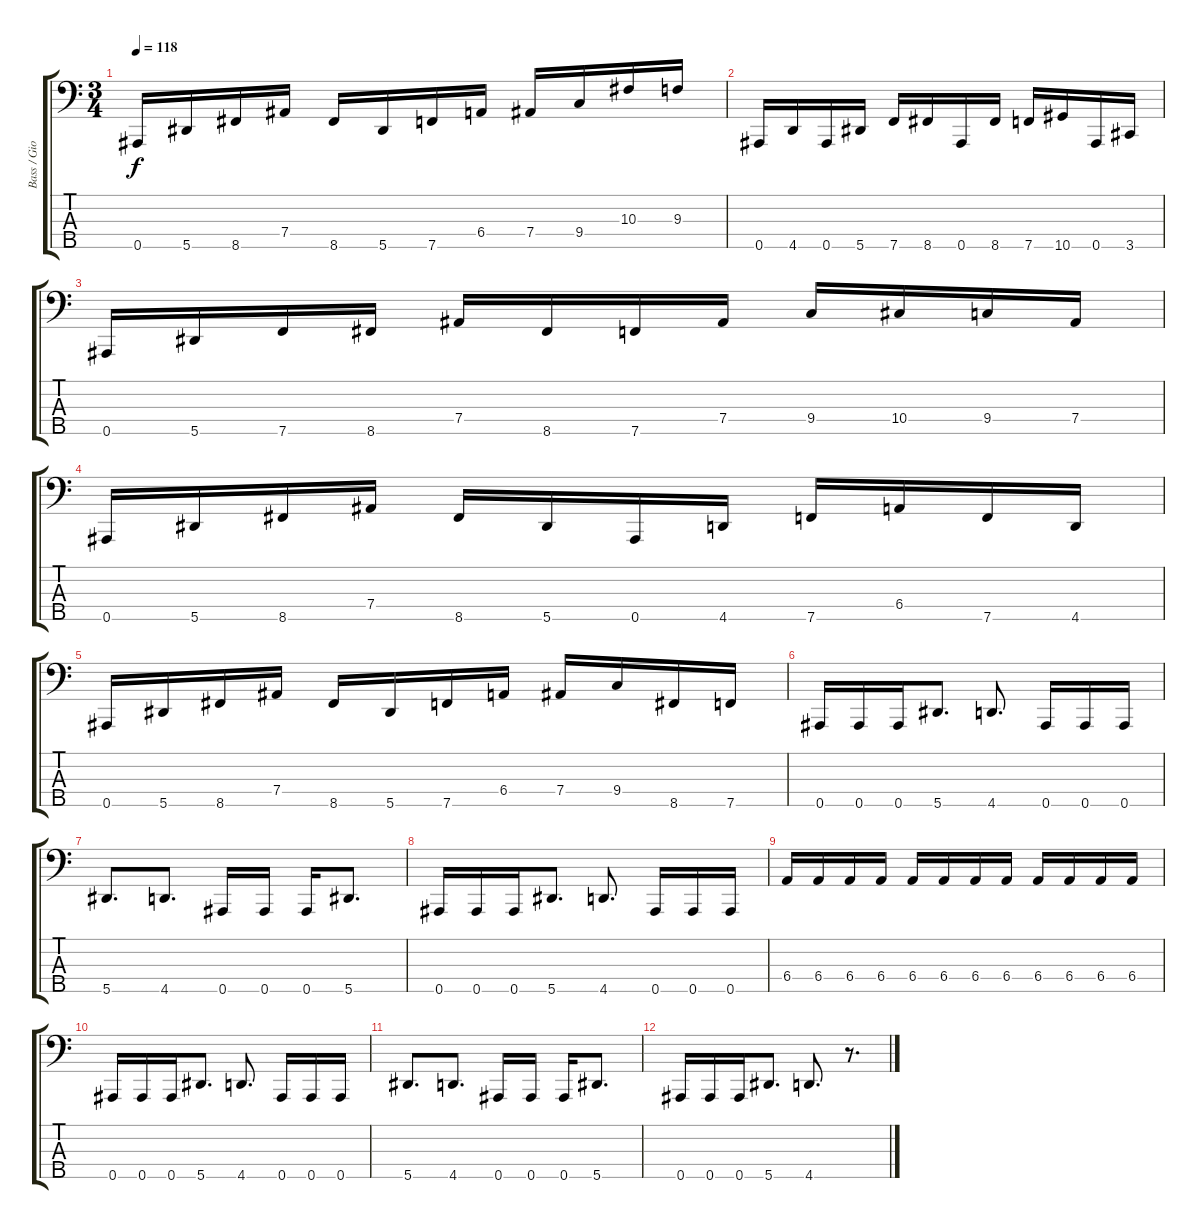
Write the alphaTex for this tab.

\track ("Bass / Gio" "Bass / Gio") {instrument electricbasspick}
\staff {score tabs}
\tuning (Gb2 Db2 Ab1 Eb1 Bb0) {hide}
\ts (3 4)
\tempo 118
\clef f4
\ks c
0.5.16{dy f} 5.5.16 8.5.16 7.4.16 8.5.16 5.5.16 7.5.16 6.4.16 7.4.16 9.4.16 10.3.16 9.3.16 |
0.5.16 4.5.16 0.5.16 5.5.16 7.5.16 8.5.16 0.5.16 8.5.16 7.5.16 10.5.16 0.5.16 3.5.16 |
0.5.16 5.5.16 7.5.16 8.5.16 7.4.16 8.5.16 7.5.16 7.4.16 9.4.16 10.4.16 9.4.16 7.4.16 |
0.5.16 5.5.16 8.5.16 7.4.16 8.5.16 5.5.16 0.5.16 4.5.16 7.5.16 6.4.16 7.5.16 4.5.16 |
0.5.16 5.5.16 8.5.16 7.4.16 8.5.16 5.5.16 7.5.16 6.4.16 7.4.16 9.4.16 8.5.16 7.5.16 |
0.5.16 0.5.16 0.5.16 5.5.8{d} 4.5.8{d} 0.5.16 0.5.16 0.5.16 |
5.5.8{d} 4.5.8{d} 0.5.16 0.5.16 0.5.16 5.5.8{d} |
0.5.16 0.5.16 0.5.16 5.5.8{d} 4.5.8{d} 0.5.16 0.5.16 0.5.16 |
6.4.16 6.4.16 6.4.16 6.4.16 6.4.16 6.4.16 6.4.16 6.4.16 6.4.16 6.4.16 6.4.16 6.4.16 |
0.5.16 0.5.16 0.5.16 5.5.8{d} 4.5.8{d} 0.5.16 0.5.16 0.5.16 |
5.5.8{d} 4.5.8{d} 0.5.16 0.5.16 0.5.16 5.5.8{d} |
0.5.16 0.5.16 0.5.16 5.5.8{d} 4.5.8{d} r.8{d}
